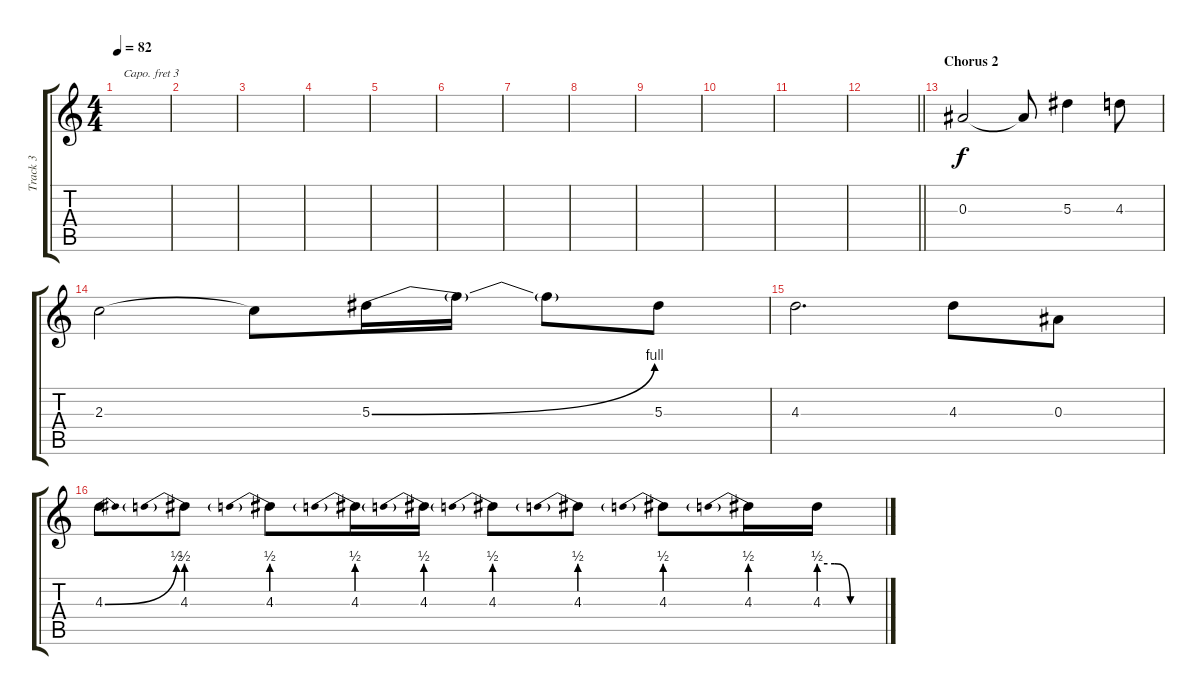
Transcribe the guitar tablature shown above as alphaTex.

\track ("Track 3" "Track 3") {instrument overdrivenguitar}
\staff {score tabs}
\capo 3
\tuning (E4 B3 G3 D3 A2 E2) {hide}
\ts (4 4)
\tempo 82
\clef g2
\ks c
|
|
|
|
|
|
|
|
|
|
|
\barLineRight lightlight
|
\section ("" "Chorus 2")
0.3.2{volume 5 instrument overdrivenguitar} 0.3{t}.8 5.3.4 4.3.8 |
2.3.2 2.3{t}.8 5.3{be (bend 0 0 60 4)}.16 5.3{t}.16 5.3{t}.8 5.3.8 |
4.3.2{d} 4.3.8 0.3.8 |
4.3{be (bend 0 0 60 2)}.8 4.3{be (prebend 0 2 60 2)}.8 4.3{be (prebend 0 2 60 2)}.8 4.3{be (prebend 0 2 60 2)}.16 4.3{be (prebend 0 2 60 2)}.16 4.3{be (prebend 0 2 60 2)}.8 4.3{be (prebend 0 2 60 2)}.8 4.3{be (prebend 0 2 60 2)}.8 4.3{be (prebend 0 2 60 2)}.16 4.3{be (custom 0 2 15 2 30 0 60 0)}.16
